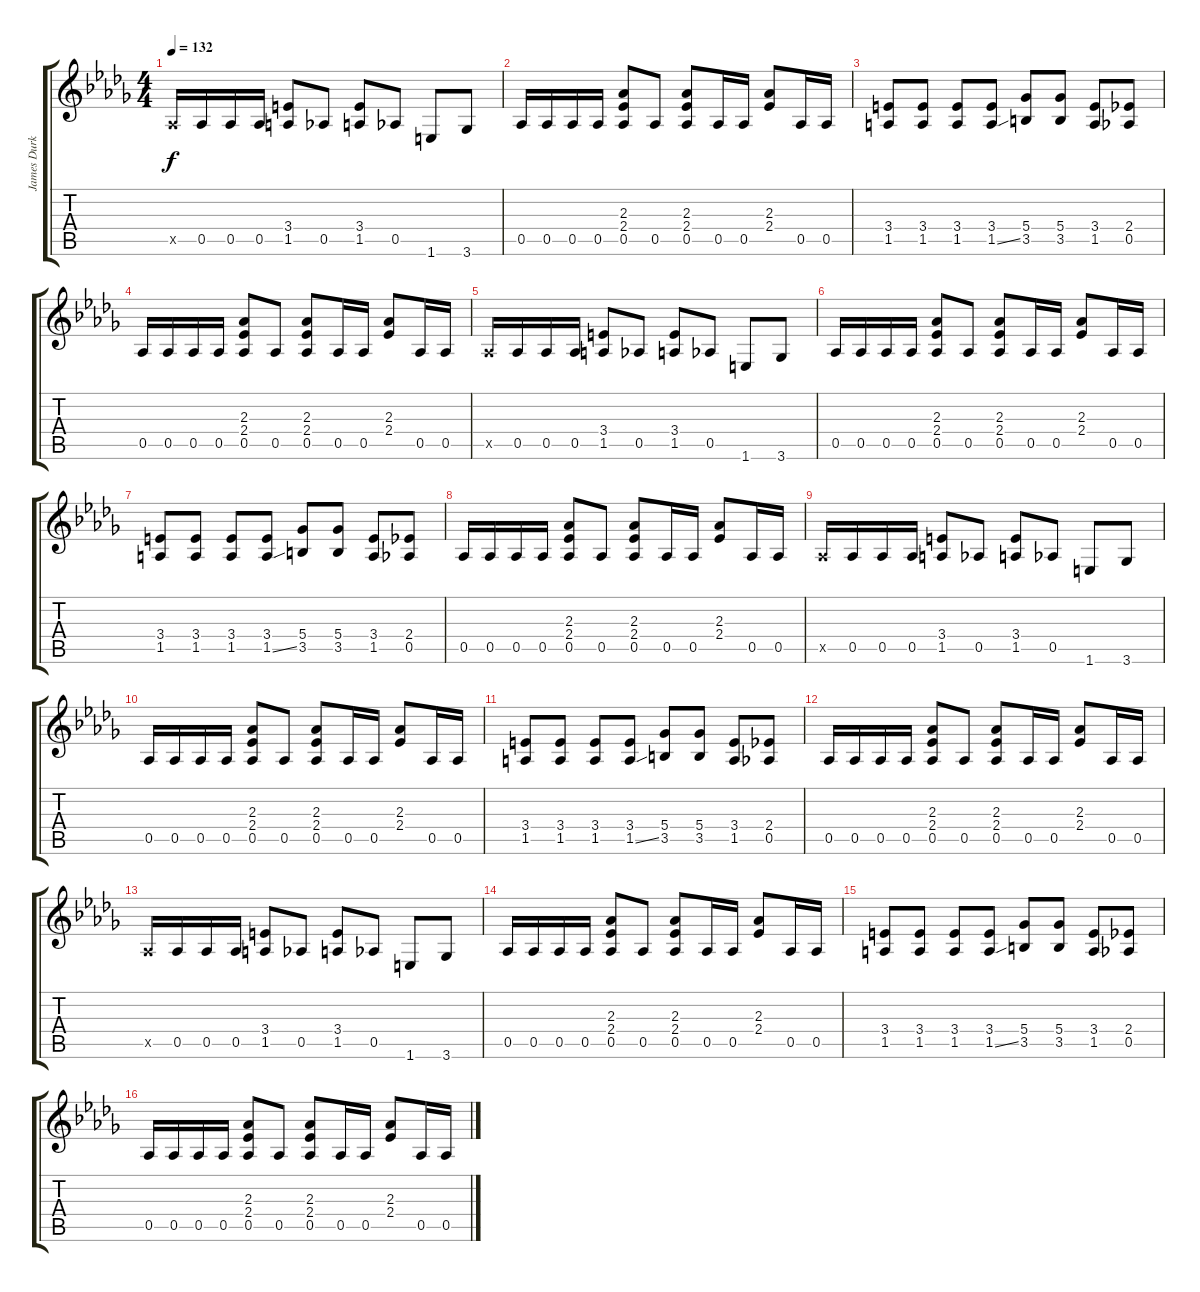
\track ("James Durkin (Guitar)" "James Durk") {instrument overdrivenguitar}
\staff {score tabs}
\tuning (Eb4 Bb3 Gb3 Db3 Ab2 Eb2) {hide}
\ts (4 4)
\tempo 132
\clef g2
\ks db
0.5{x}.16{dy f} 0.5.16 0.5.16 0.5.16 (3.4 1.5).8 0.5.8 (3.4 1.5).8 0.5.8 1.6.8 3.6.8 |
0.5.16 0.5.16 0.5.16 0.5.16 (2.3 2.4 0.5).8 0.5.8 (2.3 2.4 0.5).8 0.5.16 0.5.16 (2.3 2.4).8 0.5.16 0.5.16 |
(3.4 1.5).8 (3.4 1.5).8 (3.4 1.5).8 (3.4 1.5{ss}).8 (5.4 3.5).8 (5.4 3.5).8 (3.4 1.5).8 (2.4 0.5).8 |
0.5.16 0.5.16 0.5.16 0.5.16 (2.3 2.4 0.5).8 0.5.8 (2.3 2.4 0.5).8 0.5.16 0.5.16 (2.3 2.4).8 0.5.16 0.5.16 |
0.5{x}.16 0.5.16 0.5.16 0.5.16 (3.4 1.5).8 0.5.8 (3.4 1.5).8 0.5.8 1.6.8 3.6.8 |
0.5.16 0.5.16 0.5.16 0.5.16 (2.3 2.4 0.5).8 0.5.8 (2.3 2.4 0.5).8 0.5.16 0.5.16 (2.3 2.4).8 0.5.16 0.5.16 |
(3.4 1.5).8 (3.4 1.5).8 (3.4 1.5).8 (3.4 1.5{ss}).8 (5.4 3.5).8 (5.4 3.5).8 (3.4 1.5).8 (2.4 0.5).8 |
0.5.16 0.5.16 0.5.16 0.5.16 (2.3 2.4 0.5).8 0.5.8 (2.3 2.4 0.5).8 0.5.16 0.5.16 (2.3 2.4).8 0.5.16 0.5.16 |
0.5{x}.16 0.5.16 0.5.16 0.5.16 (3.4 1.5).8 0.5.8 (3.4 1.5).8 0.5.8 1.6.8 3.6.8 |
0.5.16 0.5.16 0.5.16 0.5.16 (2.3 2.4 0.5).8 0.5.8 (2.3 2.4 0.5).8 0.5.16 0.5.16 (2.3 2.4).8 0.5.16 0.5.16 |
(3.4 1.5).8 (3.4 1.5).8 (3.4 1.5).8 (3.4 1.5{ss}).8 (5.4 3.5).8 (5.4 3.5).8 (3.4 1.5).8 (2.4 0.5).8 |
0.5.16 0.5.16 0.5.16 0.5.16 (2.3 2.4 0.5).8 0.5.8 (2.3 2.4 0.5).8 0.5.16 0.5.16 (2.3 2.4).8 0.5.16 0.5.16 |
0.5{x}.16 0.5.16 0.5.16 0.5.16 (3.4 1.5).8 0.5.8 (3.4 1.5).8 0.5.8 1.6.8 3.6.8 |
0.5.16 0.5.16 0.5.16 0.5.16 (2.3 2.4 0.5).8 0.5.8 (2.3 2.4 0.5).8 0.5.16 0.5.16 (2.3 2.4).8 0.5.16 0.5.16 |
(3.4 1.5).8 (3.4 1.5).8 (3.4 1.5).8 (3.4 1.5{ss}).8 (5.4 3.5).8 (5.4 3.5).8 (3.4 1.5).8 (2.4 0.5).8 |
0.5.16 0.5.16 0.5.16 0.5.16 (2.3 2.4 0.5).8 0.5.8 (2.3 2.4 0.5).8 0.5.16 0.5.16 (2.3 2.4).8 0.5.16 0.5.16
